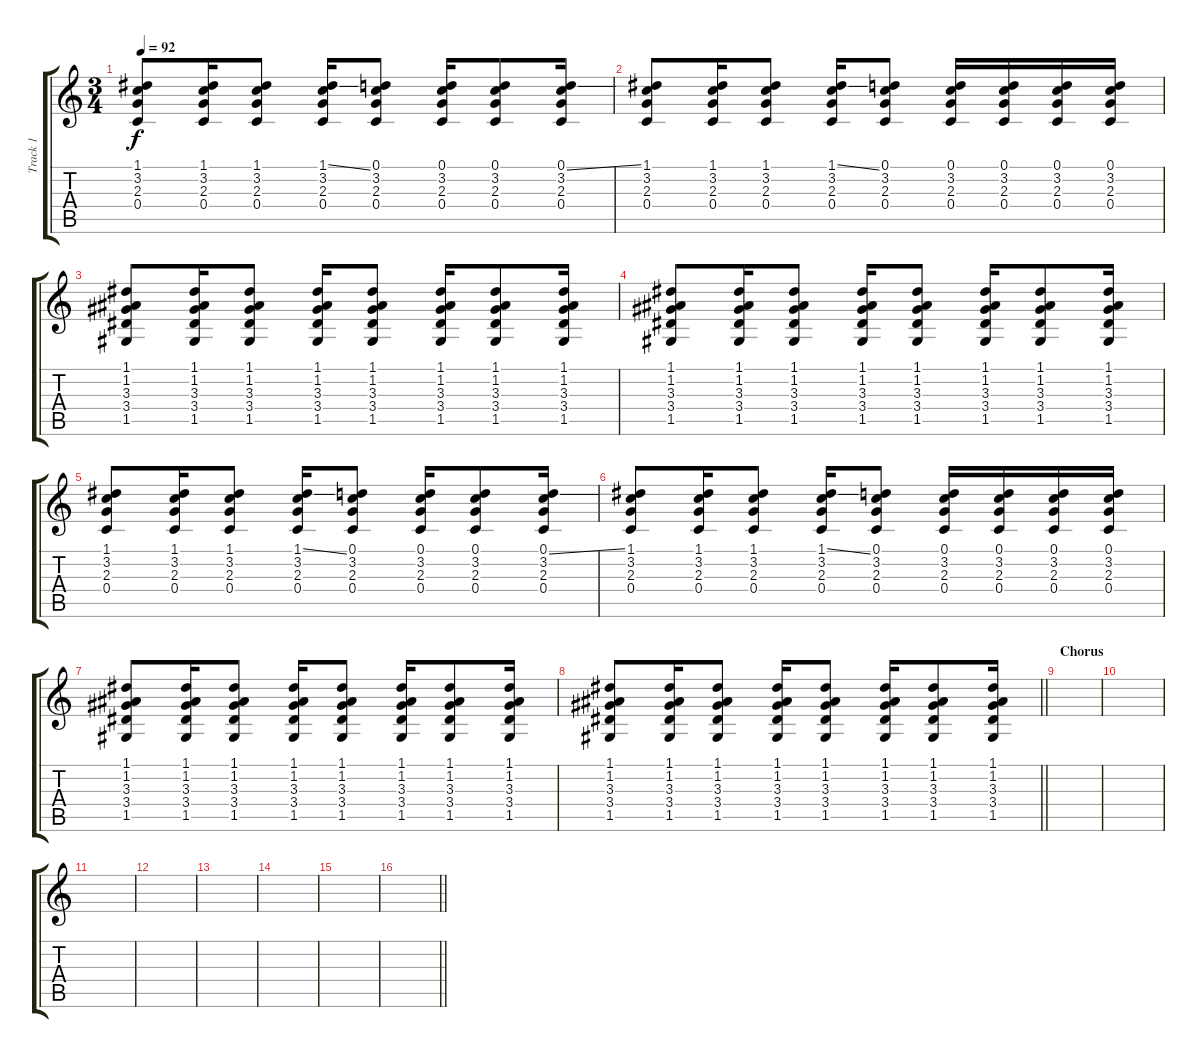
\track ("Track 1" "Track 1") {instrument acousticguitarsteel}
\staff {score tabs}
\tuning (D4 A3 F3 C3 G2 C2) {hide}
\ts (3 4)
\tempo 92
\clef g2
\ks c
(1.1 3.2 2.3 0.4).8{dy f} (1.1 3.2 2.3 0.4).16 (1.1 3.2 2.3 0.4).8 (1.1{ss} 3.2 2.3 0.4).16 (0.1 3.2 2.3 0.4).8 (0.1 3.2 2.3 0.4).16 (0.1 3.2 2.3 0.4).8 (0.1{ss} 3.2 2.3 0.4).16 |
(1.1 3.2 2.3 0.4).8 (1.1 3.2 2.3 0.4).16 (1.1 3.2 2.3 0.4).8 (1.1{ss} 3.2 2.3 0.4).16 (0.1 3.2 2.3 0.4).8 (0.1 3.2 2.3 0.4).16 (0.1 3.2 2.3 0.4).16 (0.1 3.2 2.3 0.4).16 (0.1 3.2 2.3 0.4).16 |
(1.1 1.2 3.3 3.4 1.5).8 (1.1 1.2 3.3 3.4 1.5).16 (1.1 1.2 3.3 3.4 1.5).8 (1.1 1.2 3.3 3.4 1.5).16 (1.1 1.2 3.3 3.4 1.5).8 (1.1 1.2 3.3 3.4 1.5).16 (1.1 1.2 3.3 3.4 1.5).8 (1.1 1.2 3.3 3.4 1.5).16 |
(1.1 1.2 3.3 3.4 1.5).8 (1.1 1.2 3.3 3.4 1.5).16 (1.1 1.2 3.3 3.4 1.5).8 (1.1 1.2 3.3 3.4 1.5).16 (1.1 1.2 3.3 3.4 1.5).8 (1.1 1.2 3.3 3.4 1.5).16 (1.1 1.2 3.3 3.4 1.5).8 (1.1 1.2 3.3 3.4 1.5).16 |
(1.1 3.2 2.3 0.4).8 (1.1 3.2 2.3 0.4).16 (1.1 3.2 2.3 0.4).8 (1.1{ss} 3.2 2.3 0.4).16 (0.1 3.2 2.3 0.4).8 (0.1 3.2 2.3 0.4).16 (0.1 3.2 2.3 0.4).8 (0.1{ss} 3.2 2.3 0.4).16 |
(1.1 3.2 2.3 0.4).8 (1.1 3.2 2.3 0.4).16 (1.1 3.2 2.3 0.4).8 (1.1{ss} 3.2 2.3 0.4).16 (0.1 3.2 2.3 0.4).8 (0.1 3.2 2.3 0.4).16 (0.1 3.2 2.3 0.4).16 (0.1 3.2 2.3 0.4).16 (0.1 3.2 2.3 0.4).16 |
(1.1 1.2 3.3 3.4 1.5).8 (1.1 1.2 3.3 3.4 1.5).16 (1.1 1.2 3.3 3.4 1.5).8 (1.1 1.2 3.3 3.4 1.5).16 (1.1 1.2 3.3 3.4 1.5).8 (1.1 1.2 3.3 3.4 1.5).16 (1.1 1.2 3.3 3.4 1.5).8 (1.1 1.2 3.3 3.4 1.5).16 |
\barLineRight lightlight
(1.1 1.2 3.3 3.4 1.5).8 (1.1 1.2 3.3 3.4 1.5).16 (1.1 1.2 3.3 3.4 1.5).8 (1.1 1.2 3.3 3.4 1.5).16 (1.1 1.2 3.3 3.4 1.5).8 (1.1 1.2 3.3 3.4 1.5).16 (1.1 1.2 3.3 3.4 1.5).8 (1.1 1.2 3.3 3.4 1.5).16 |
\section ("" "Chorus")
|
|
|
|
|
|
|
\barLineRight lightlight
